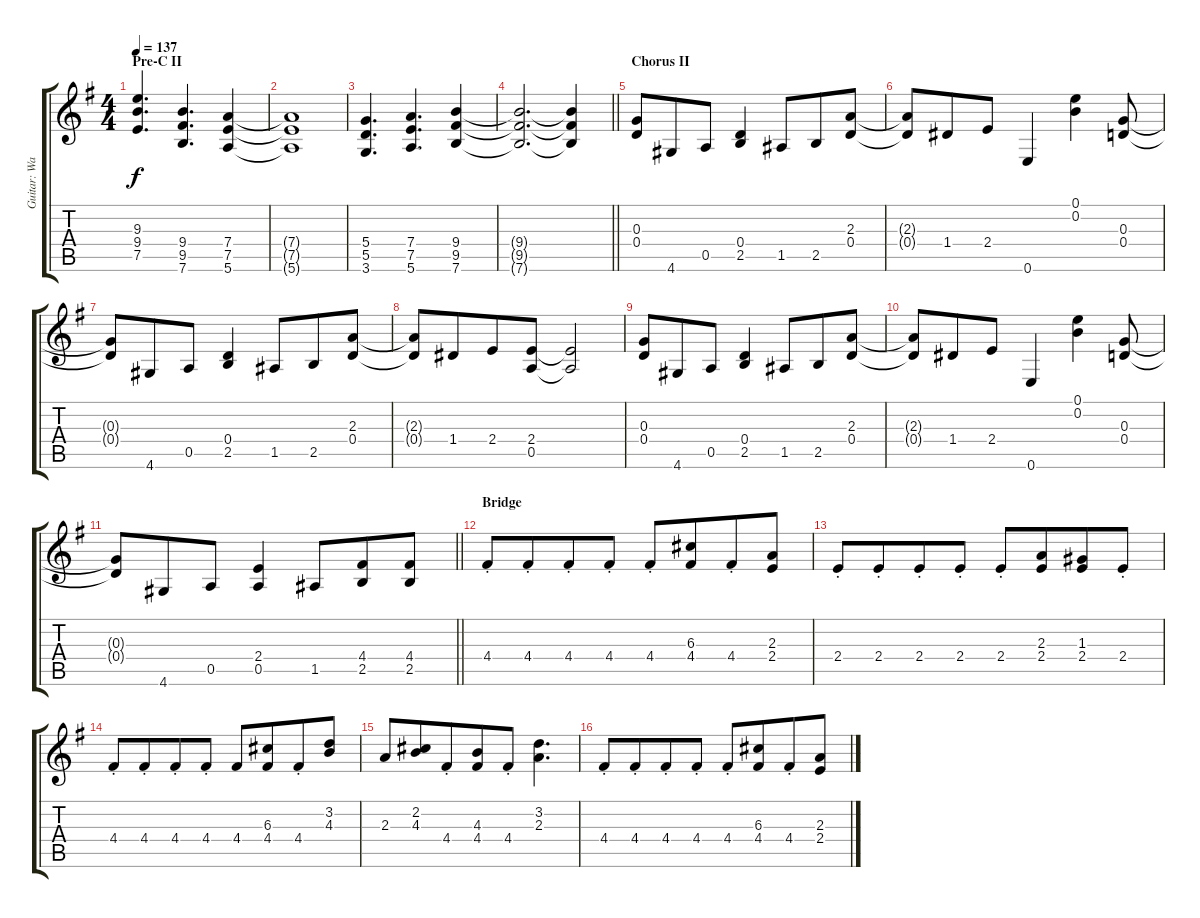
\track ("Guitar: Warren" "Guitar: Wa") {instrument distortionguitar}
\staff {score tabs}
\tuning (E4 B3 G3 D3 A2 E2) {hide}
\ts (4 4)
\section ("" "Pre-C II")
\tempo 137
\clef g2
\ks g
(9.3 9.4 7.5).4{d dy f} (9.4 9.5 7.6).4{d} (7.4 7.5 5.6).4 |
(7.4{t} 7.5{t} 5.6{t}).1 |
(5.4 5.5 3.6).4{d} (7.4 7.5 5.6).4{d} (9.4 9.5 7.6).4 |
\barLineRight lightlight
(9.4{t} 9.5{t} 7.6{t}).2{d} (9.4{t} 9.5{t} 7.6{t}).4 |
\section ("" "Chorus II")
(0.3 0.4).8 4.6.8{beam merge} 0.5.8 (0.4 2.5).4 1.5.8{beam merge} 2.5.8 (2.3 0.4).8 |
(2.3{t} 0.4{t}).8 1.4.8{beam merge} 2.4.8 0.6.4 (0.1 0.2).4 (0.3 0.4).8 |
(0.3{t} 0.4{t}).8 4.6.8{beam merge} 0.5.8 (0.4 2.5).4 1.5.8{beam merge} 2.5.8 (2.3 0.4).8 |
(2.3{t} 0.4{t}).8 1.4.8{beam merge} 2.4.8 (2.4 0.5).8 (2.4{t} 0.5{t}).2 |
(0.3 0.4).8 4.6.8{beam merge} 0.5.8 (0.4 2.5).4 1.5.8{beam merge} 2.5.8 (2.3 0.4).8 |
(2.3{t} 0.4{t}).8 1.4.8{beam merge} 2.4.8 0.6.4 (0.1 0.2).4 (0.3 0.4).8 |
\barLineRight lightlight
(0.3{t} 0.4{t}).8 4.6.8{beam merge} 0.5.8 (2.4 0.5).4 1.5.8{beam merge} (4.4 2.5).8 (4.4 2.5).8 |
\section ("" "Bridge")
4.4{st}.8 4.4{st}.8{beam merge} 4.4{st}.8 4.4{st}.8 4.4{st}.8 (6.3 4.4).8{beam merge} 4.4{st}.8 (2.3 2.4).8 |
2.4{st}.8 2.4{st}.8{beam merge} 2.4{st}.8 2.4{st}.8 2.4{st}.8 (2.3 2.4).8{beam merge} (1.3 2.4).8 2.4{st}.8 |
4.4{st}.8 4.4{st}.8{beam merge} 4.4{st}.8 4.4{st}.8 4.4.8 (6.3 4.4).8{beam merge} 4.4{st}.8 (3.2 4.3).8 |
2.3.8 (2.2 4.3).8{beam merge} 4.4{st}.8 (4.3 4.4).8{beam merge} 4.4{st}.8 (3.2 2.3).4{d} |
4.4{st}.8 4.4{st}.8{beam merge} 4.4{st}.8 4.4{st}.8 4.4{st}.8 (6.3 4.4).8{beam merge} 4.4{st}.8 (2.3 2.4).8
